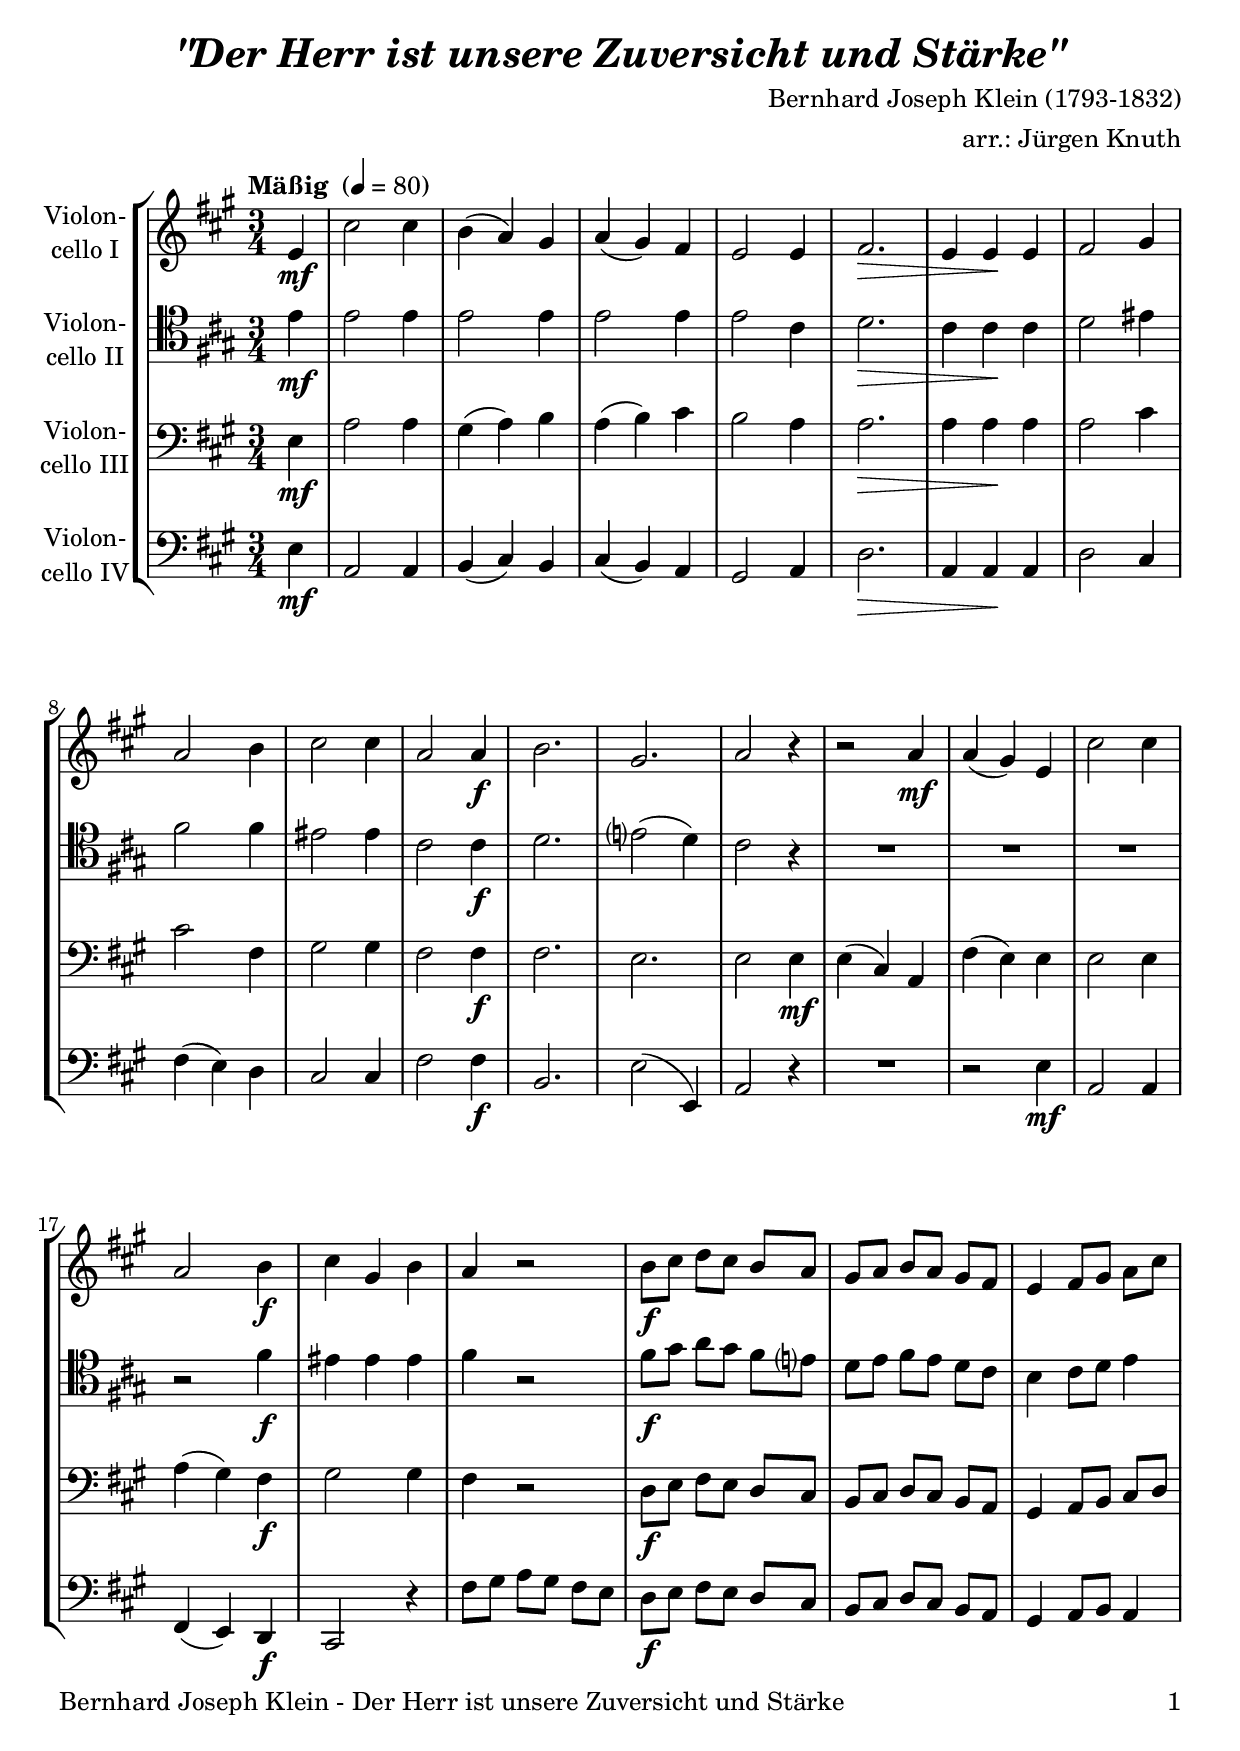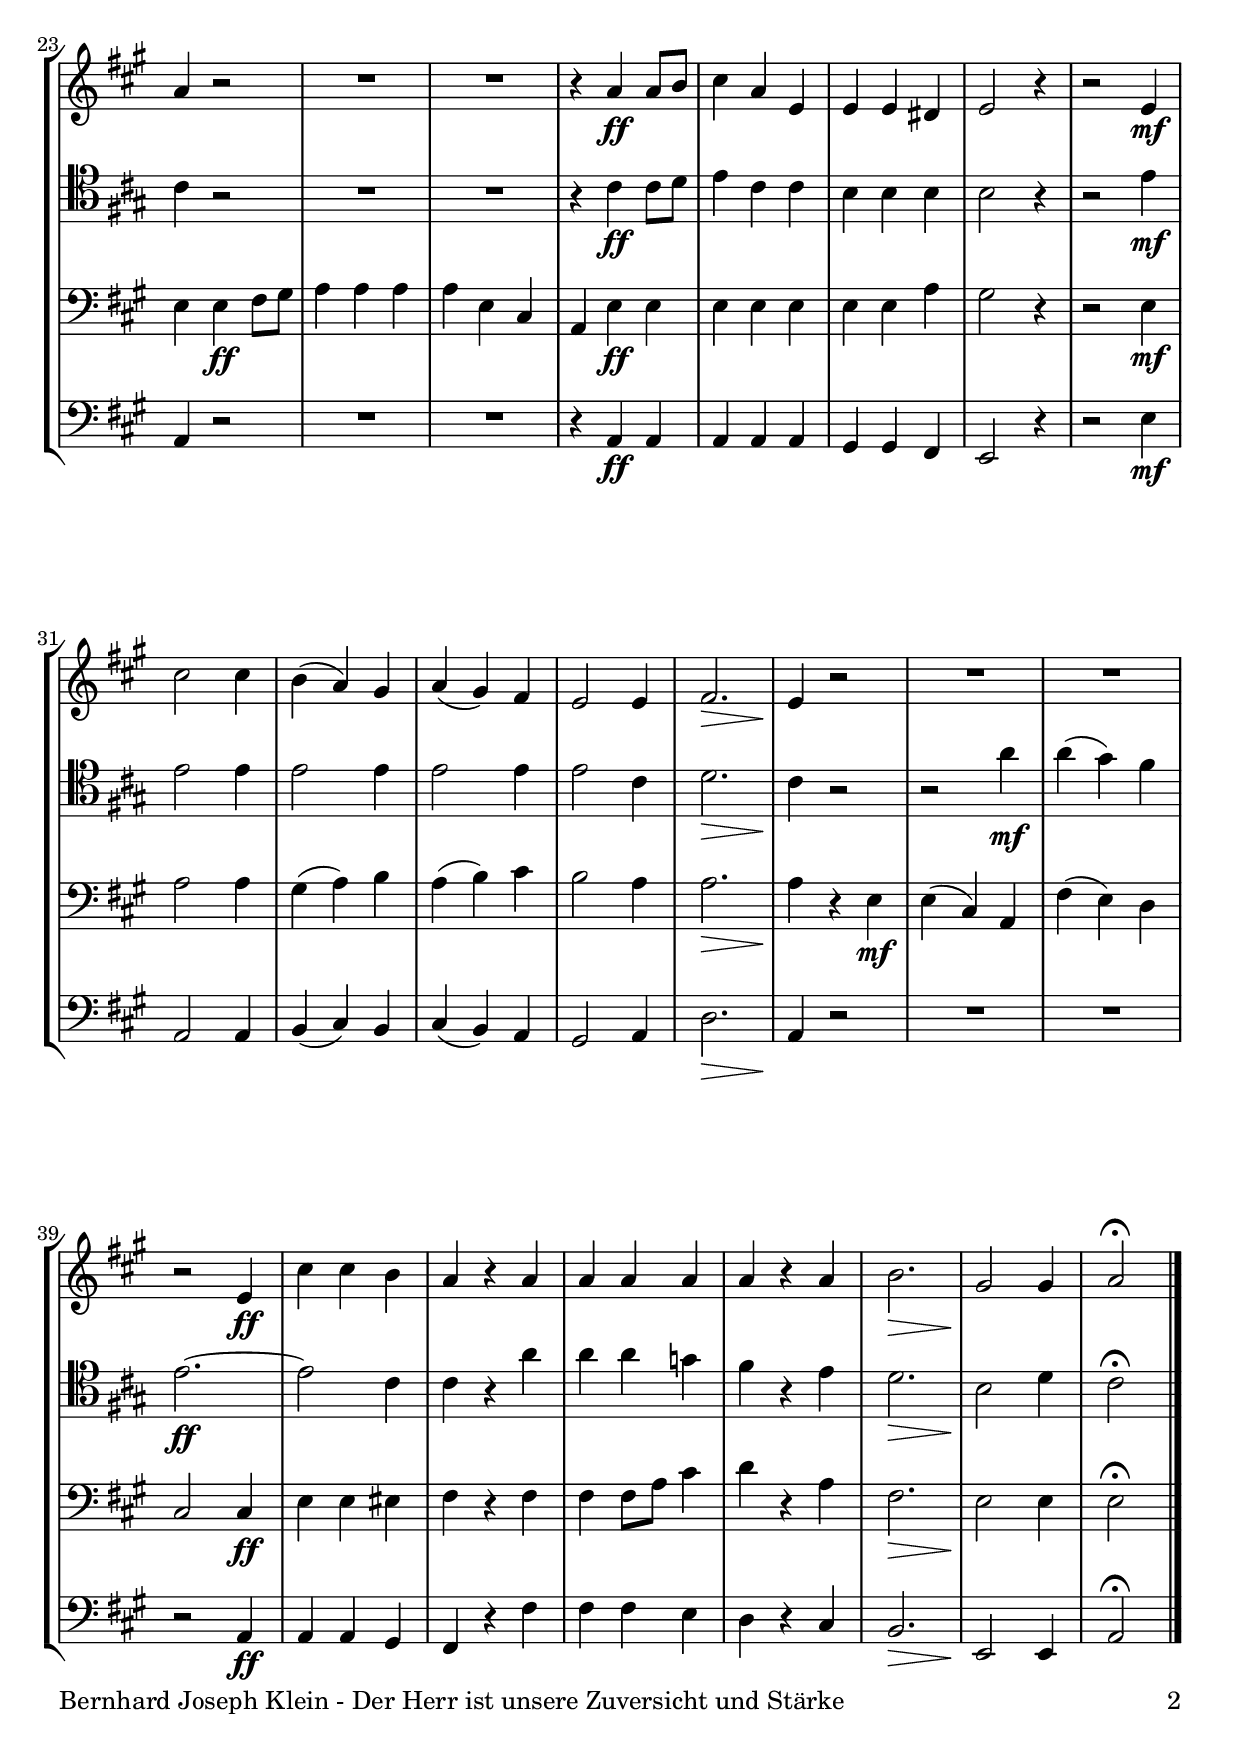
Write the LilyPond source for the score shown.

\version "2.18.2"
\include "deutsch.ly"
  
#(set-global-staff-size 22)

\header {
  title     = \markup \bold \italic "\"Der Herr ist unsere Zuversicht und Stärke\""
  composer  = "Bernhard Joseph Klein (1793-1832)"
  arranger  = "arr.: Jürgen Knuth"
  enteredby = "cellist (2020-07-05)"
%  piece     = "Religiöse Gesänge für Männerstimmen, Op.23"
}

voiceconsts = {
  \key d \major
  \time 3/4
  \clef "bass"
%  \numericTimeSignature
  \compressFullBarRests
  % Set default beaming for all staves
  \set Timing.beamExceptions = #'()
  \set Timing.baseMoment     = #(ly:make-moment 1 4)
  \set Timing.beatStructure  = #'(1 1 1)
  \tempo "Mäßig " 4=80
}

micl = "clarinet"
mifl = "flute"
miob = "oboe"
mifh = "french horn"
misx = "tenor sax"
mist = "string ensemble 1"
miba = "cello"

dolc = \markup \italic "dolce"
rit  = \mark \markup \box \italic "rit."
solo = \mark \markup \box \italic "solo"
tutt = \mark \markup \box \italic "tutti"

va = \relative c'' {
  \voiceconsts
  \clef "treble"

  \partial 4 a4\mf
  fis'2 fis4
  e( d) cis
  d( cis) h
  a2 a4
  h2.\>
  a4 a\! a
  h2 cis4

  d2 e4
  fis2 fis4
  d2 d4\f
  e2.
  cis
  d2 r4
  r2 d4\mf
  d( cis) a

  fis'2 fis4
  d2 e4\f
  fis cis e
  d r2
  e8\f fis g fis e d

  cis d e d cis h
  a4 h8 cis d fis
  d4 r2
  
  R2.*2
  r4 d\ff d8 e
  fis4 d a
  a a gis
  a2 r4

  r2 a4\mf
  fis'2 fis4
  e( d) cis
  d( cis) h
  a2 a4
  h2.\>

  a4\! r2
  R2.*2
  r2 a4\ff
  fis' fis e
  d r d

  d d d
  d r d
  e2.\>
  cis2\! cis4
  d2\fermata \bar "|."
}

vb = \relative c'' {
  \voiceconsts
  \clef "tenor"
  
  \partial 4 a4\mf
  a2 a4
  a2 a4
  a2 a4
  a2 fis4
  g2.\>
  fis4 fis\! fis
  g2 ais4

  h2 h4
  ais2 ais4
  fis2 fis4\f
  g2.
  a?2( g4)
  fis2 r4
  R2.*3
  r2 h4\f
  ais ais ais
  h r2
  h8\f cis d cis h a?

  g a h a g fis
  e4 fis8 g a4
  fis r2
  
  R2.*2
  r4 fis\ff fis8 g
  a4 fis fis
  e e e
  e2 r4

  r2 a4\mf
  a2 a4
  a2 a4
  a2 a4
  a2 fis4
  g2.\>

  fis4\! r2
  r d'4\mf
  d( cis) h
  a2.~\ff
  a2 fis4
  fis r d'

  d d c
  h r a
  g2.\>
  e2\! g4
  fis2\fermata \bar "|."
}

vc = \relative c' {
  \voiceconsts

  \partial 4 a4\mf
  d2 d4
  cis( d) e
  d( e) fis
  e2 d4
  d2.\>
  d4 d\! d
  d2 fis4

  fis2 h,4
  cis2 cis4
  h2 h4\f
  h2.
  a
  a2 a4\mf
  a( fis) d
  h'( a) a

  a2 a4
  d( cis) h\f
  cis2 cis4
  h r2
  g8\f a h a g fis

  e fis g fis e d
  cis4 d8 e fis g
  a4 a\ff h8 cis
  d4 d d

  d a fis
  d a'\ff a
  a a a
  a a d
  cis2 r4

  r2 a4\mf
  d2 d4
  cis( d) e
  d( e) fis
  e2 d4
  d2.\>

  d4\! r a\mf
  a( fis) d
  h'( a) g
  fis2 fis4\ff
  a a ais
  h r h

  h h8 d fis4
  g r d
  h2.\>
  a2\! a4
  a2\fermata \bar "|."
}

vd = \relative c' {
  \voiceconsts

  \partial 4 a4\mf
  d,2 d4
  e( fis) e
  fis( e) d
  cis2 d4
  g2.\>
  d4 d\! d
  g2 fis4

  h( a) g
  fis2 fis4
  h2 h4\f
  e,2.
  a2( a,4)
  d2 r4
  R2.
  r2 a'4\mf

  d,2 d4
  h( a) g\f
  fis2 r4
  h'8 cis d cis h a
  g\f a h a g fis

  e fis g fis e d
  cis4 d8 e d4
  d r2
  
  R2.*2
  r4 d\ff d
  d d d
  cis cis h
  a2 r4

  r2 a'4\mf
  d,2 d4
  e( fis) e
  fis( e) d
  cis2 d4
  g2.\>

  d4\! r2
  R2.*2
  r2 d4\ff
  d d cis
  h r h'

  h h a
  g r fis
  e2.\>
  a,2\! a4
  d2\fermata \bar "|."
}


music = \new StaffGroup <<
      \new Staff {
	\set Staff.midiInstrument = \miba
	\set Staff.instrumentName = \markup \center-column { "Violon-" "cello I" }
	\transpose d a, { \va }
      }

      \new Staff {
	\set Staff.midiInstrument = \miba
	\set Staff.instrumentName = \markup \center-column { "Violon-" "cello II" }
	\transpose d a, { \vb }
      }

      \new Staff {
	\set Staff.midiInstrument = \miba
	\set Staff.instrumentName = \markup \center-column { "Violon-" "cello III" }
	\transpose d a, { \vc }
      }

      \new Staff {
	\set Staff.midiInstrument = \miba
	\set Staff.instrumentName = \markup \center-column { "Violon-" "cello IV" }
	\transpose d a, { \vd }
      }
>>

\book {
   \paper {
    print-page-number = ##t
    print-first-page-number = ##t
    ragged-last-bottom = ##f
    oddHeaderMarkup = \markup \null
    evenHeaderMarkup = \markup \null
    oddFooterMarkup = \markup {
      \fill-line {
        \on-the-fly #print-page-number-check-first
        "Bernhard Joseph Klein - Der Herr ist unsere Zuversicht und Stärke" \fromproperty #'page:page-number-string
      }
    }
    evenFooterMarkup = \oddFooterMarkup
  } \score {
    \music
    \layout {}
  }

  \score {
    \unfoldRepeats \music

    \midi {
      \context {
        \Score
      }
    }
  }
}